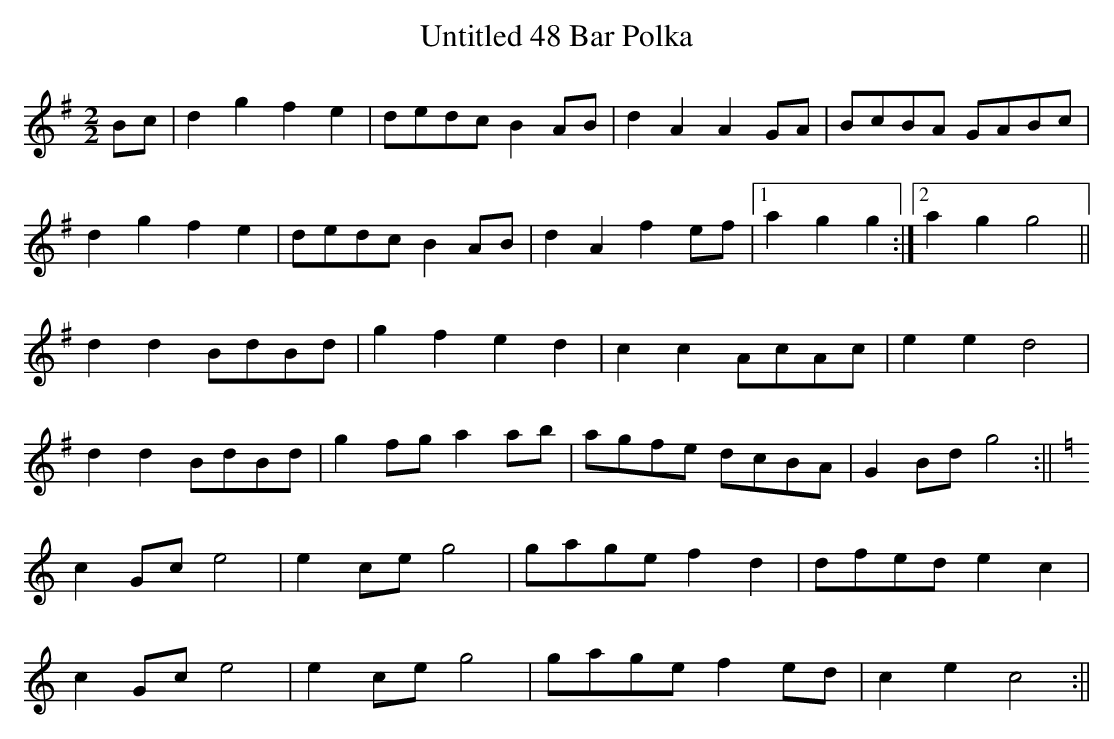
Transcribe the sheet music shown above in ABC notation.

X:1
T:Untitled 48 Bar Polka
M:2/2
L:1/8
K:Gmaj
Bc|d2 g2 f2 e2|dedc B2 AB|d2 A2 A2 GA|BcBA GABc|
d2 g2 f2 e2|dedc B2 AB|d2 A2 f2 ef|1 a2 g2 g2:|2 a2 g2 g4||
d2 d2 BdBd|g2 f2 e2 d2|c2 c2 AcAc|e2 e2 d4|
d2 d2 BdBd|g2 fg a2 ab|agfe dcBA|G2 Bd g4:||
[K:Cmaj] c2 Gc e4|e2 ce g4|gage f2 d2|dfed e2 c2|
c2 Gc e4|e2 ce g4|gage f2 ed|c2 e2 c4:||
